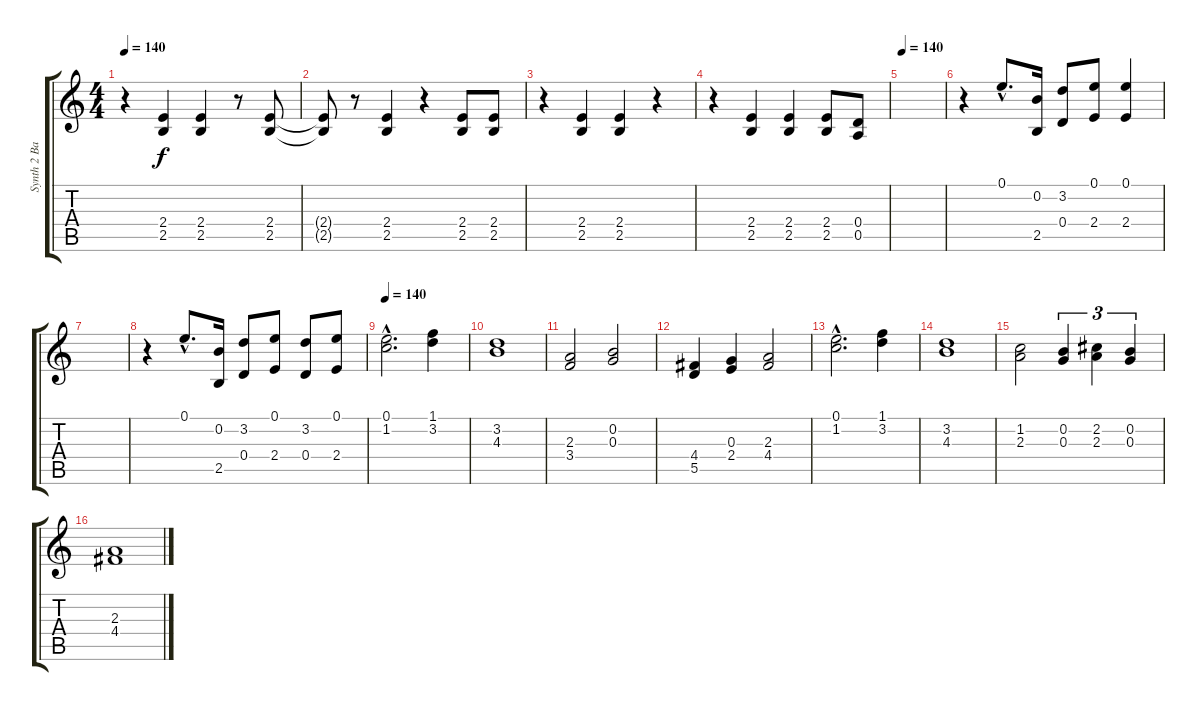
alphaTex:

\track ("Synth 2 Bass" "Synth 2 Ba") {instrument synthbass2}
\staff {score tabs}
\tuning (E4 B3 G3 D3 A2 E2) {hide}
\ts (4 4)
\tempo 140
\clef g2
\ks c
r.4{dy f} (2.4 2.5).4 (2.4 2.5).4 r.8 (2.4 2.5).8 |
(2.4{t} 2.5{t}).8 r.8 (2.4 2.5).4 r.4 (2.4 2.5).8 (2.4 2.5).8 |
r.4 (2.4 2.5).4 (2.4 2.5).4 r.4 |
r.4 (2.4 2.5).4 (2.4 2.5).4 (2.4 2.5).8 (0.4 0.5).8 |
\tempo 140
|
r.4 0.1{hac}.8{d} (0.2 2.5).16 (3.2 0.4).8 (0.1 2.4).8 (0.1 2.4).4 |
|
r.4 0.1{hac}.8{d} (0.2 2.5).16 (3.2 0.4).8 (0.1 2.4).8 (3.2 0.4).8 (0.1 2.4).8 |
\tempo 140
(0.1{hac} 1.2{hac}).2{d} (1.1 3.2).4 |
(3.2 4.3).1 |
(2.3 3.4).2 (0.2 0.3).2 |
(4.4 5.5).4 (0.3 2.4).4 (2.3 4.4).2 |
(0.1{hac} 1.2{hac}).2{d} (1.1 3.2).4 |
(3.2 4.3).1 |
(1.2 2.3).2 (0.2 0.3).4{tu (3 2)} (2.2 2.3).4{tu (3 2)} (0.2 0.3).4{tu (3 2)} |
(2.3 4.4).1
